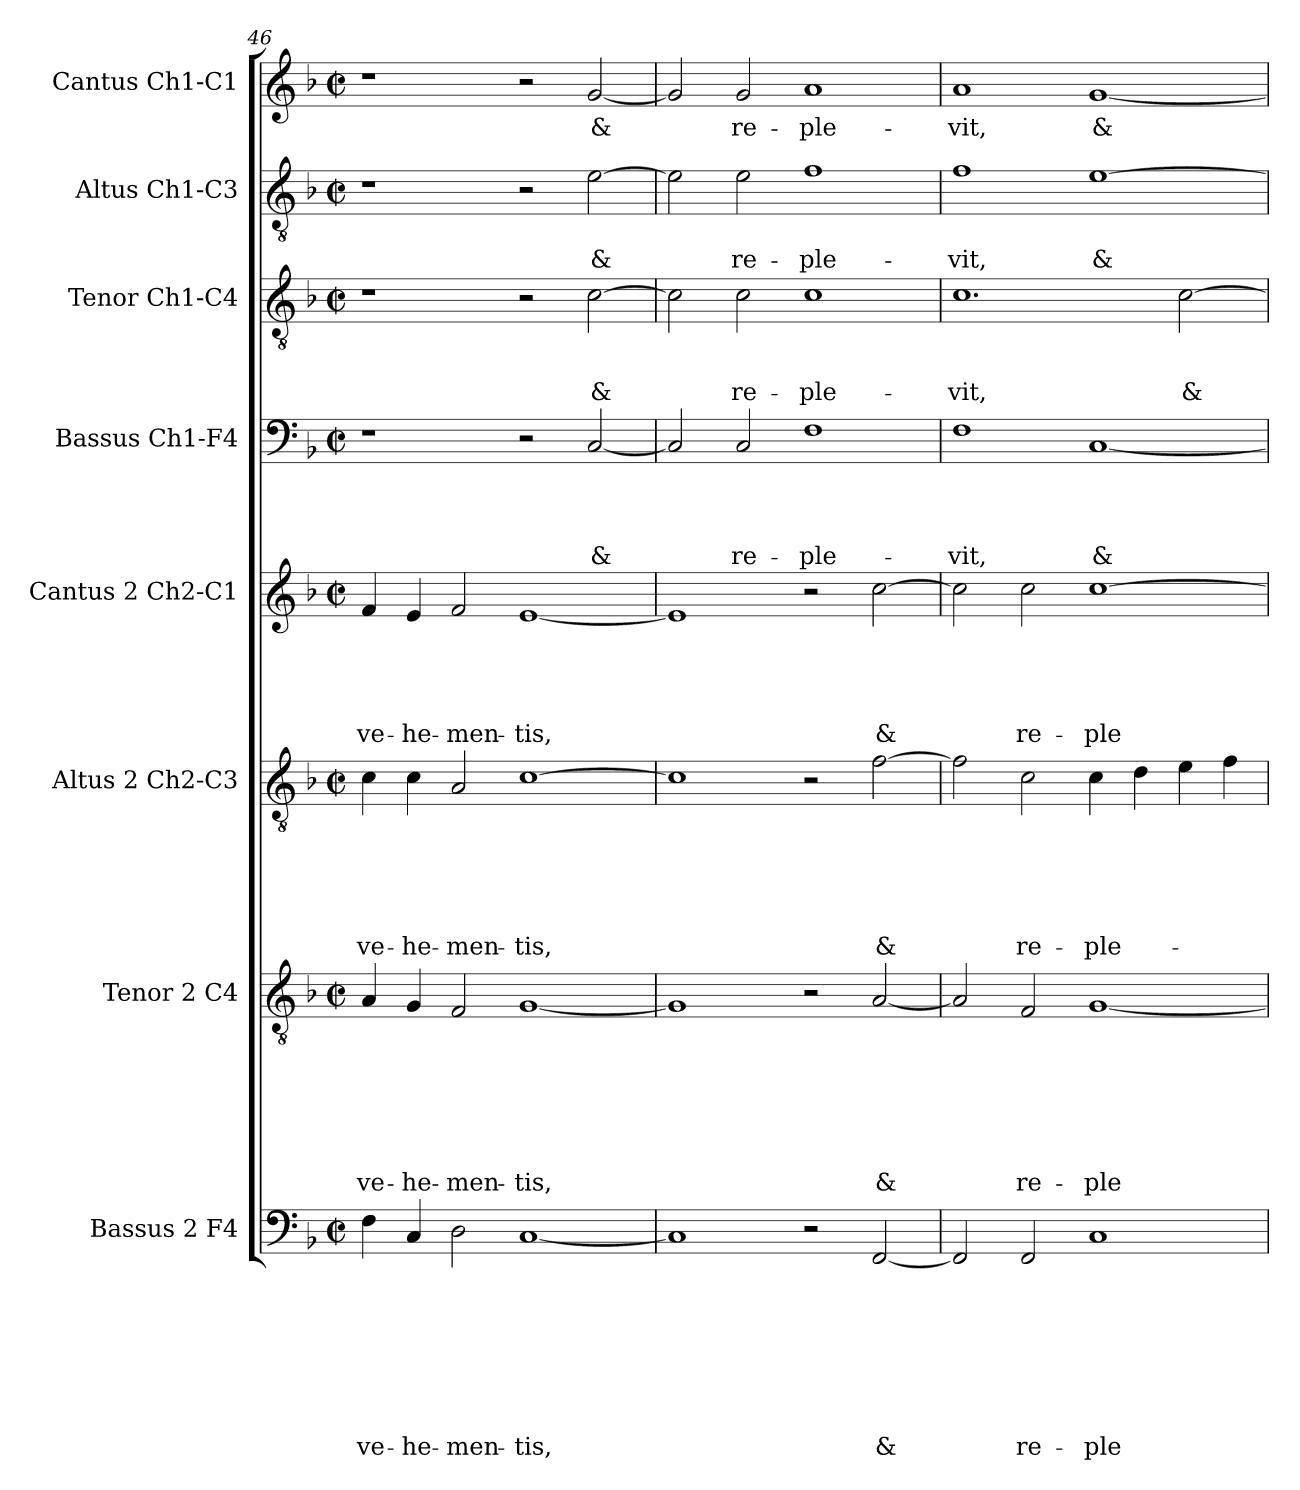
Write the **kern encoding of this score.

**kern	**text	**text	**text	**text	**text	**text	**text	**text	**kern	**text	**text	**text	**text	**text	**text	**text	**kern	**text	**text	**text	**text	**text	**text	**kern	**text	**text	**text	**text	**text	**kern	**text	**text	**text	**text	**kern	**text	**text	**text	**kern	**text	**text	**kern	**text
*part8	*part8	*part8	*part8	*part8	*part8	*part8	*part8	*part8	*part7	*part7	*part7	*part7	*part7	*part7	*part7	*part7	*part6	*part6	*part6	*part6	*part6	*part6	*part6	*part5	*part5	*part5	*part5	*part5	*part5	*part4	*part4	*part4	*part4	*part4	*part3	*part3	*part3	*part3	*part2	*part2	*part2	*part1	*part1
*staff8	*staff8	*staff8	*staff8	*staff8	*staff8	*staff8	*staff8	*staff8	*staff7	*staff7	*staff7	*staff7	*staff7	*staff7	*staff7	*staff7	*staff6	*staff6	*staff6	*staff6	*staff6	*staff6	*staff6	*staff5	*staff5	*staff5	*staff5	*staff5	*staff5	*staff4	*staff4	*staff4	*staff4	*staff4	*staff3	*staff3	*staff3	*staff3	*staff2	*staff2	*staff2	*staff1	*staff1
*I"Bassus 2 F4	*	*	*	*	*	*	*	*	*I"Tenor 2 C4	*	*	*	*	*	*	*	*I"Altus 2 Ch2-C3	*	*	*	*	*	*	*I"Cantus 2 Ch2-C1	*	*	*	*	*	*I"Bassus  Ch1-F4	*	*	*	*	*I"Tenor Ch1-C4	*	*	*	*I"Altus  Ch1-C3	*	*	*I"Cantus Ch1-C1	*
*I'B2	*	*	*	*	*	*	*	*	*I'T2	*	*	*	*	*	*	*	*I'A2	*	*	*	*	*	*	*I'C2	*	*	*	*	*	*I'B	*	*	*	*	*I'T	*	*	*	*I'A	*	*	*I'C	*
*clefF4	*	*	*	*	*	*	*	*	*clefGv2	*	*	*	*	*	*	*	*clefGv2	*	*	*	*	*	*	*clefG2	*	*	*	*	*	*clefF4	*	*	*	*	*clefGv2	*	*	*	*clefGv2	*	*	*clefG2	*
*k[b-]	*	*	*	*	*	*	*	*	*k[b-]	*	*	*	*	*	*	*	*k[b-]	*	*	*	*	*	*	*k[b-]	*	*	*	*	*	*k[b-]	*	*	*	*	*k[b-]	*	*	*	*k[b-]	*	*	*k[b-]	*
*F:	*	*	*	*	*	*	*	*	*F:	*	*	*	*	*	*	*	*F:	*	*	*	*	*	*	*F:	*	*	*	*	*	*F:	*	*	*	*	*F:	*	*	*	*F:	*	*	*F:	*
*M2/2	*	*	*	*	*	*	*	*	*M2/2	*	*	*	*	*	*	*	*M2/2	*	*	*	*	*	*	*M2/2	*	*	*	*	*	*M2/2	*	*	*	*	*M2/2	*	*	*	*M2/2	*	*	*M2/2	*
*met(c|)	*	*	*	*	*	*	*	*	*met(c|)	*	*	*	*	*	*	*	*met(c|)	*	*	*	*	*	*	*met(c|)	*	*	*	*	*	*met(c|)	*	*	*	*	*met(c|)	*	*	*	*met(c|)	*	*	*met(c|)	*
=46	=46	=46	=46	=46	=46	=46	=46	=46	=46	=46	=46	=46	=46	=46	=46	=46	=46	=46	=46	=46	=46	=46	=46	=46	=46	=46	=46	=46	=46	=46	=46	=46	=46	=46	=46	=46	=46	=46	=46	=46	=46	=46	=46
!	!	!	!	!	!	!	!	!LO:LY:b	!	!	!	!	!	!	!	!LO:LY:b	!	!	!	!	!	!	!LO:LY:b	!	!	!	!	!	!LO:LY:b	!	!	!	!	!	!	!	!	!	!	!	!	!	!
4F\	.	.	.	.	.	.	.	ve-	4A/	.	.	.	.	.	.	ve-	4c\	.	.	.	.	.	ve-	4f/	.	.	.	.	ve-	1r	.	.	.	.	1r	.	.	.	1r	.	.	1r	.
!	!	!	!	!	!	!	!	!LO:LY:b	!	!	!	!	!	!	!	!LO:LY:b	!	!	!	!	!	!	!LO:LY:b	!	!	!	!	!	!LO:LY:b	!	!	!	!	!	!	!	!	!	!	!	!	!	!
4C/	.	.	.	.	.	.	.	-he-	4G/	.	.	.	.	.	.	-he-	4c\	.	.	.	.	.	-he-	4e/	.	.	.	.	-he-	.	.	.	.	.	.	.	.	.	.	.	.	.	.
!	!	!	!	!	!	!	!	!LO:LY:b	!	!	!	!	!	!	!	!LO:LY:b	!	!	!	!	!	!	!LO:LY:b	!	!	!	!	!	!LO:LY:b	!	!	!	!	!	!	!	!	!	!	!	!	!	!
2D\	.	.	.	.	.	.	.	-men-	2F/	.	.	.	.	.	.	-men-	2A/	.	.	.	.	.	-men-	2f/	.	.	.	.	-men-	.	.	.	.	.	.	.	.	.	.	.	.	.	.
!	!	!	!	!	!	!	!	!LO:LY:b	!	!	!	!	!	!	!	!LO:LY:b	!	!	!	!	!	!	!LO:LY:b	!	!	!	!	!	!LO:LY:b	!	!	!	!	!	!	!	!	!	!	!	!	!	!
[1C	.	.	.	.	.	.	.	-tis,	[1G	.	.	.	.	.	.	-tis,	[1c	.	.	.	.	.	-tis,	[1e	.	.	.	.	-tis,	2r	.	.	.	.	2r	.	.	.	2r	.	.	2r	.
!	!	!	!	!	!	!	!	!	!	!	!	!	!	!	!	!	!	!	!	!	!	!	!	!	!	!	!	!	!	!	!	!	!	!LO:LY:b	!	!	!	!LO:LY:b	!	!	!LO:LY:b	!	!LO:LY:b
.	.	.	.	.	.	.	.	.	.	.	.	.	.	.	.	.	.	.	.	.	.	.	.	.	.	.	.	.	.	[2C/	.	.	.	&	[2c\	.	.	&	[2e\	.	&	[2g/	&
!!LO:LB:g=z
=47	=47	=47	=47	=47	=47	=47	=47	=47	=47	=47	=47	=47	=47	=47	=47	=47	=47	=47	=47	=47	=47	=47	=47	=47	=47	=47	=47	=47	=47	=47	=47	=47	=47	=47	=47	=47	=47	=47	=47	=47	=47	=47	=47
1C]	.	.	.	.	.	.	.	.	1G]	.	.	.	.	.	.	.	1c]	.	.	.	.	.	.	1e]	.	.	.	.	.	2C/]	.	.	.	.	2c\]	.	.	.	2e\]	.	.	2g/]	.
!	!	!	!	!	!	!	!	!	!	!	!	!	!	!	!	!	!	!	!	!	!	!	!	!	!	!	!	!	!	!	!	!	!	!LO:LY:b	!	!	!	!LO:LY:b	!	!	!LO:LY:b	!	!LO:LY:b
.	.	.	.	.	.	.	.	.	.	.	.	.	.	.	.	.	.	.	.	.	.	.	.	.	.	.	.	.	.	2C/	.	.	.	re-	2c\	.	.	re-	2e\	.	re-	2g/	re-
!	!	!	!	!	!	!	!	!	!	!	!	!	!	!	!	!	!	!	!	!	!	!	!	!	!	!	!	!	!	!	!	!	!	!LO:LY:b	!	!	!	!LO:LY:b	!	!	!LO:LY:b	!	!LO:LY:b
2r	.	.	.	.	.	.	.	.	2r	.	.	.	.	.	.	.	2r	.	.	.	.	.	.	2r	.	.	.	.	.	1F	.	.	.	-ple-	1c	.	.	-ple-	1f	.	-ple-	1a	-ple-
!	!	!	!	!	!	!	!	!LO:LY:b	!	!	!	!	!	!	!	!LO:LY:b	!	!	!	!	!	!	!LO:LY:b	!	!	!	!	!	!LO:LY:b	!	!	!	!	!	!	!	!	!	!	!	!	!	!
[2FF/	.	.	.	.	.	.	.	&	[2A/	.	.	.	.	.	.	&	[2f\	.	.	.	.	.	&	[2cc\	.	.	.	.	&	.	.	.	.	.	.	.	.	.	.	.	.	.	.
=48	=48	=48	=48	=48	=48	=48	=48	=48	=48	=48	=48	=48	=48	=48	=48	=48	=48	=48	=48	=48	=48	=48	=48	=48	=48	=48	=48	=48	=48	=48	=48	=48	=48	=48	=48	=48	=48	=48	=48	=48	=48	=48	=48
!	!	!	!	!	!	!	!	!	!	!	!	!	!	!	!	!	!	!	!	!	!	!	!	!	!	!	!	!	!	!	!	!	!	!LO:LY:b	!	!	!	!LO:LY:b	!	!	!LO:LY:b	!	!LO:LY:b
2FF/]	.	.	.	.	.	.	.	.	2A/]	.	.	.	.	.	.	.	2f\]	.	.	.	.	.	.	2cc\]	.	.	.	.	.	1F	.	.	.	-vit,	1.c	.	.	-vit,	1f	.	-vit,	1a	-vit,
!	!	!	!	!	!	!	!	!LO:LY:b	!	!	!	!	!	!	!	!LO:LY:b	!	!	!	!	!	!	!LO:LY:b	!	!	!	!	!	!LO:LY:b	!	!	!	!	!	!	!	!	!	!	!	!	!	!
2FF/	.	.	.	.	.	.	.	re-	2F/	.	.	.	.	.	.	re-	2c\	.	.	.	.	.	re-	2cc\	.	.	.	.	re-	.	.	.	.	.	.	.	.	.	.	.	.	.	.
!	!	!	!	!	!	!	!	!LO:LY:b	!	!	!	!	!	!	!	!LO:LY:b	!	!	!	!	!	!	!LO:LY:b	!	!	!	!	!	!LO:LY:b	!	!	!	!	!LO:LY:b	!	!	!	!	!	!	!LO:LY:b	!	!LO:LY:b
1C	.	.	.	.	.	.	.	-ple-	[1G	.	.	.	.	.	.	-ple-	4c\	.	.	.	.	.	-ple-	[1cc	.	.	.	.	-ple-	[1C	.	.	.	&	.	.	.	.	[1e	.	&	[1g	&
.	.	.	.	.	.	.	.	.	.	.	.	.	.	.	.	.	4d\	.	.	.	.	.	.	.	.	.	.	.	.	.	.	.	.	.	.	.	.	.	.	.	.	.	.
!	!	!	!	!	!	!	!	!	!	!	!	!	!	!	!	!	!	!	!	!	!	!	!	!	!	!	!	!	!	!	!	!	!	!	!	!	!	!LO:LY:b	!	!	!	!	!
.	.	.	.	.	.	.	.	.	.	.	.	.	.	.	.	.	4e\	.	.	.	.	.	.	.	.	.	.	.	.	.	.	.	.	.	[2c\	.	.	&	.	.	.	.	.
.	.	.	.	.	.	.	.	.	.	.	.	.	.	.	.	.	4f\	.	.	.	.	.	.	.	.	.	.	.	.	.	.	.	.	.	.	.	.	.	.	.	.	.	.
=	=	=	=	=	=	=	=	=	=	=	=	=	=	=	=	=	=	=	=	=	=	=	=	=	=	=	=	=	=	=	=	=	=	=	=	=	=	=	=	=	=	=	=
*-	*-	*-	*-	*-	*-	*-	*-	*-	*-	*-	*-	*-	*-	*-	*-	*-	*-	*-	*-	*-	*-	*-	*-	*-	*-	*-	*-	*-	*-	*-	*-	*-	*-	*-	*-	*-	*-	*-	*-	*-	*-	*-	*-
